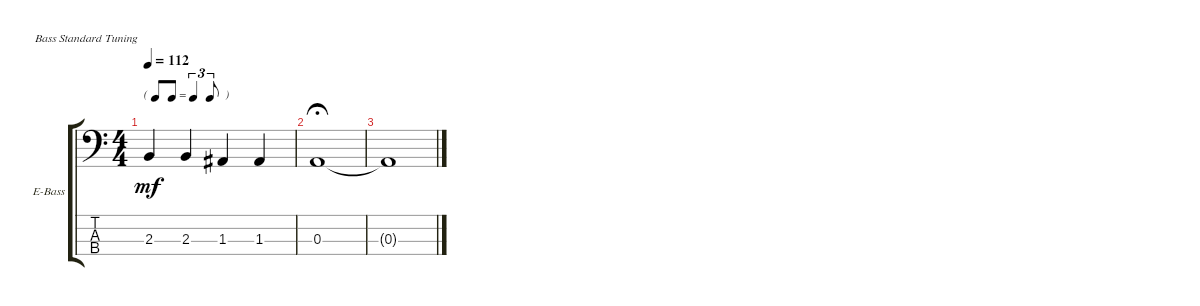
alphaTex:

\defaultSystemsLayout 4
\bracketExtendMode groupsimilarinstruments
\firstSystemTrackNameOrientation horizontal
\otherSystemsTrackNameOrientation horizontal
\track ("Electric Bass" "E-Bass") {instrument electricbassfinger}
\staff {score tabs}
\tuning (G2 D2 A1 E1)
\ts (4 4)
\tf triplet8th
\tempo 112
\clef f4
\ks c
2.3.4{dy mf} 2.3.4 1.3.4 1.3.4 |
\scale
0.54 0.3.1{fermata (medium 0.5)} |
\scale
0.46 0.3{t}.1
